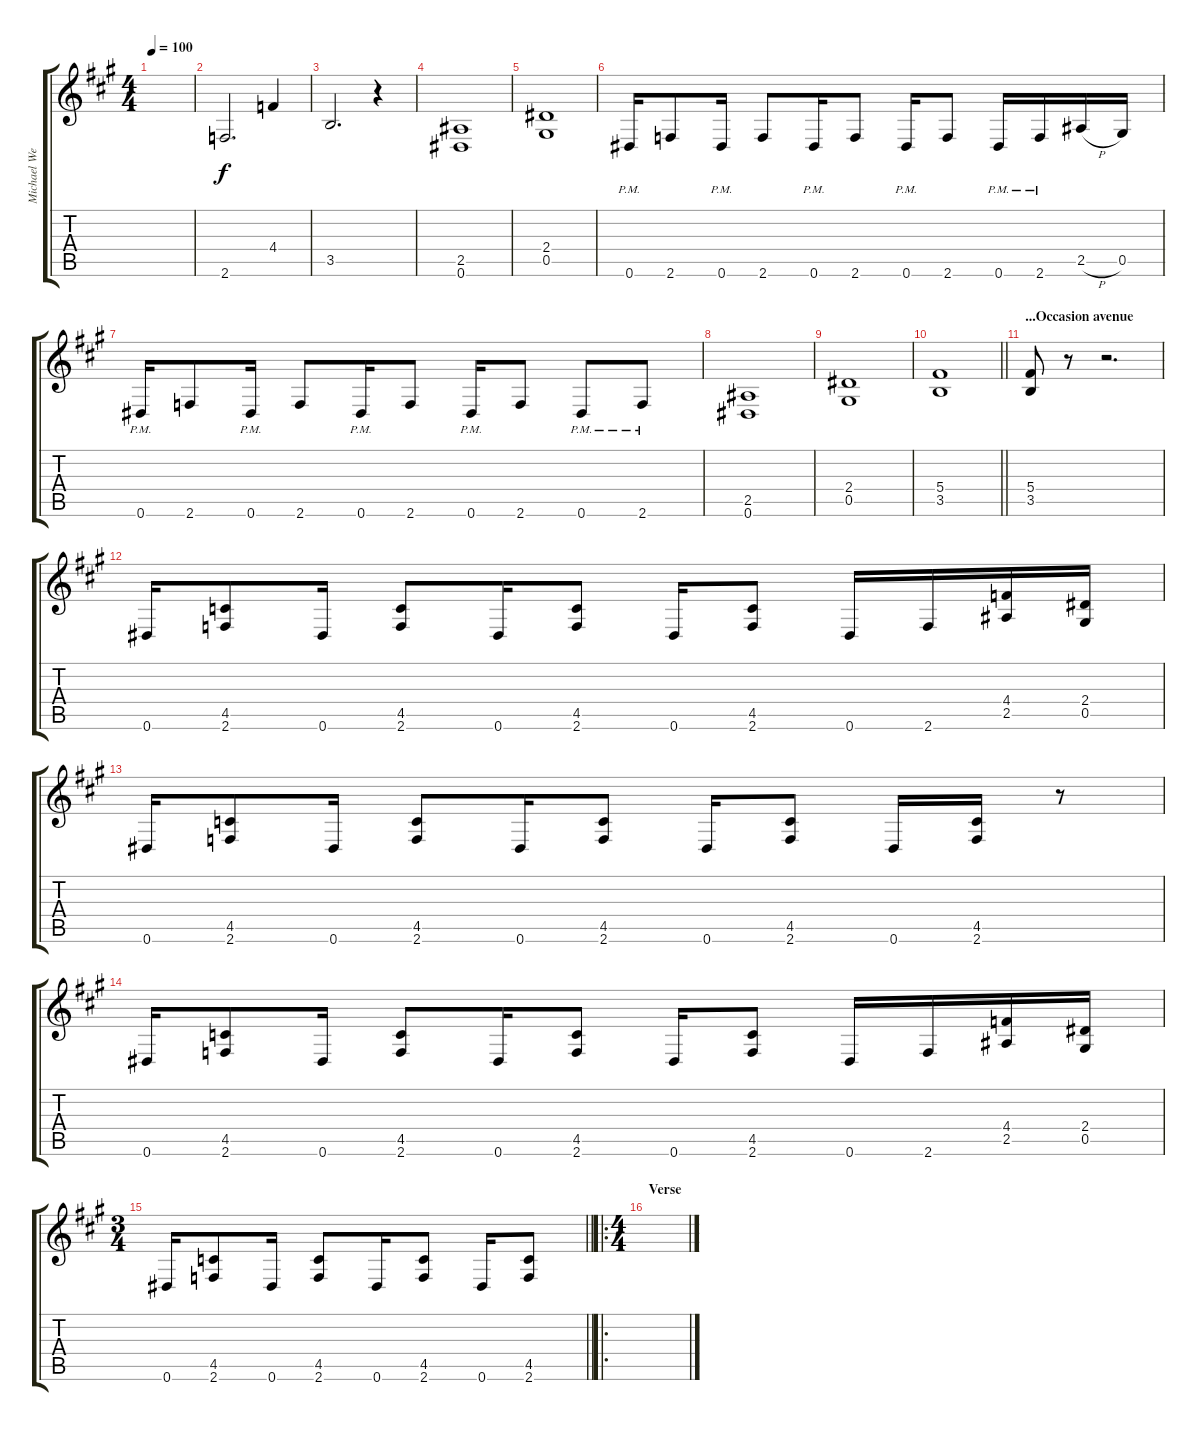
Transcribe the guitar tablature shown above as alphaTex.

\track ("Michael Weikath" "Michael We") {instrument distortionguitar}
\staff {score tabs}
\tuning (Eb4 Bb3 Gb3 Db3 Ab2 Eb2) {hide}
\ts (4 4)
\tempo 100
\clef g2
\ks f#minor
|
2.6.2{d} 4.4.4 |
3.5.2{d} r.4 |
(2.5 0.6).1 |
(2.4 0.5).1 |
0.6{pm}.16 2.6.8 0.6{pm}.16 2.6.8 0.6{pm}.16 2.6.8 0.6{pm}.16 2.6.8 0.6{pm}.16 2.6{pm}.16 2.5{h}.16 0.5.16 |
0.6{pm}.16 2.6.8 0.6{pm}.16 2.6.8 0.6{pm}.16 2.6.8 0.6{pm}.16 2.6.8 0.6{pm}.8 2.6{pm}.8 |
(2.5 0.6).1 |
(2.4 0.5).1 |
\barLineRight lightlight
(5.4 3.5).1 |
\section ("" "...Occasion avenue")
(5.4 3.5).8 r.8 r.2{d} |
0.6.16 (4.5 2.6).8 0.6.16 (4.5 2.6).8 0.6.16 (4.5 2.6).8 0.6.16 (4.5 2.6).8 0.6.16 2.6.16 (4.4 2.5).16 (2.4 0.5).16 |
0.6.16 (4.5 2.6).8 0.6.16 (4.5 2.6).8 0.6.16 (4.5 2.6).8 0.6.16 (4.5 2.6).8 0.6.16 (4.5 2.6).16 r.8 |
0.6.16 (4.5 2.6).8 0.6.16 (4.5 2.6).8 0.6.16 (4.5 2.6).8 0.6.16 (4.5 2.6).8 0.6.16 2.6.16 (4.4 2.5).16 (2.4 0.5).16 |
\ts (3 4)
\barLineRight lightlight
0.6.16 (4.5 2.6).8 0.6.16 (4.5 2.6).8 0.6.16 (4.5 2.6).8 0.6.16 (4.5 2.6).8 |
\ro
\ts (4 4)
\section ("" "Verse")
